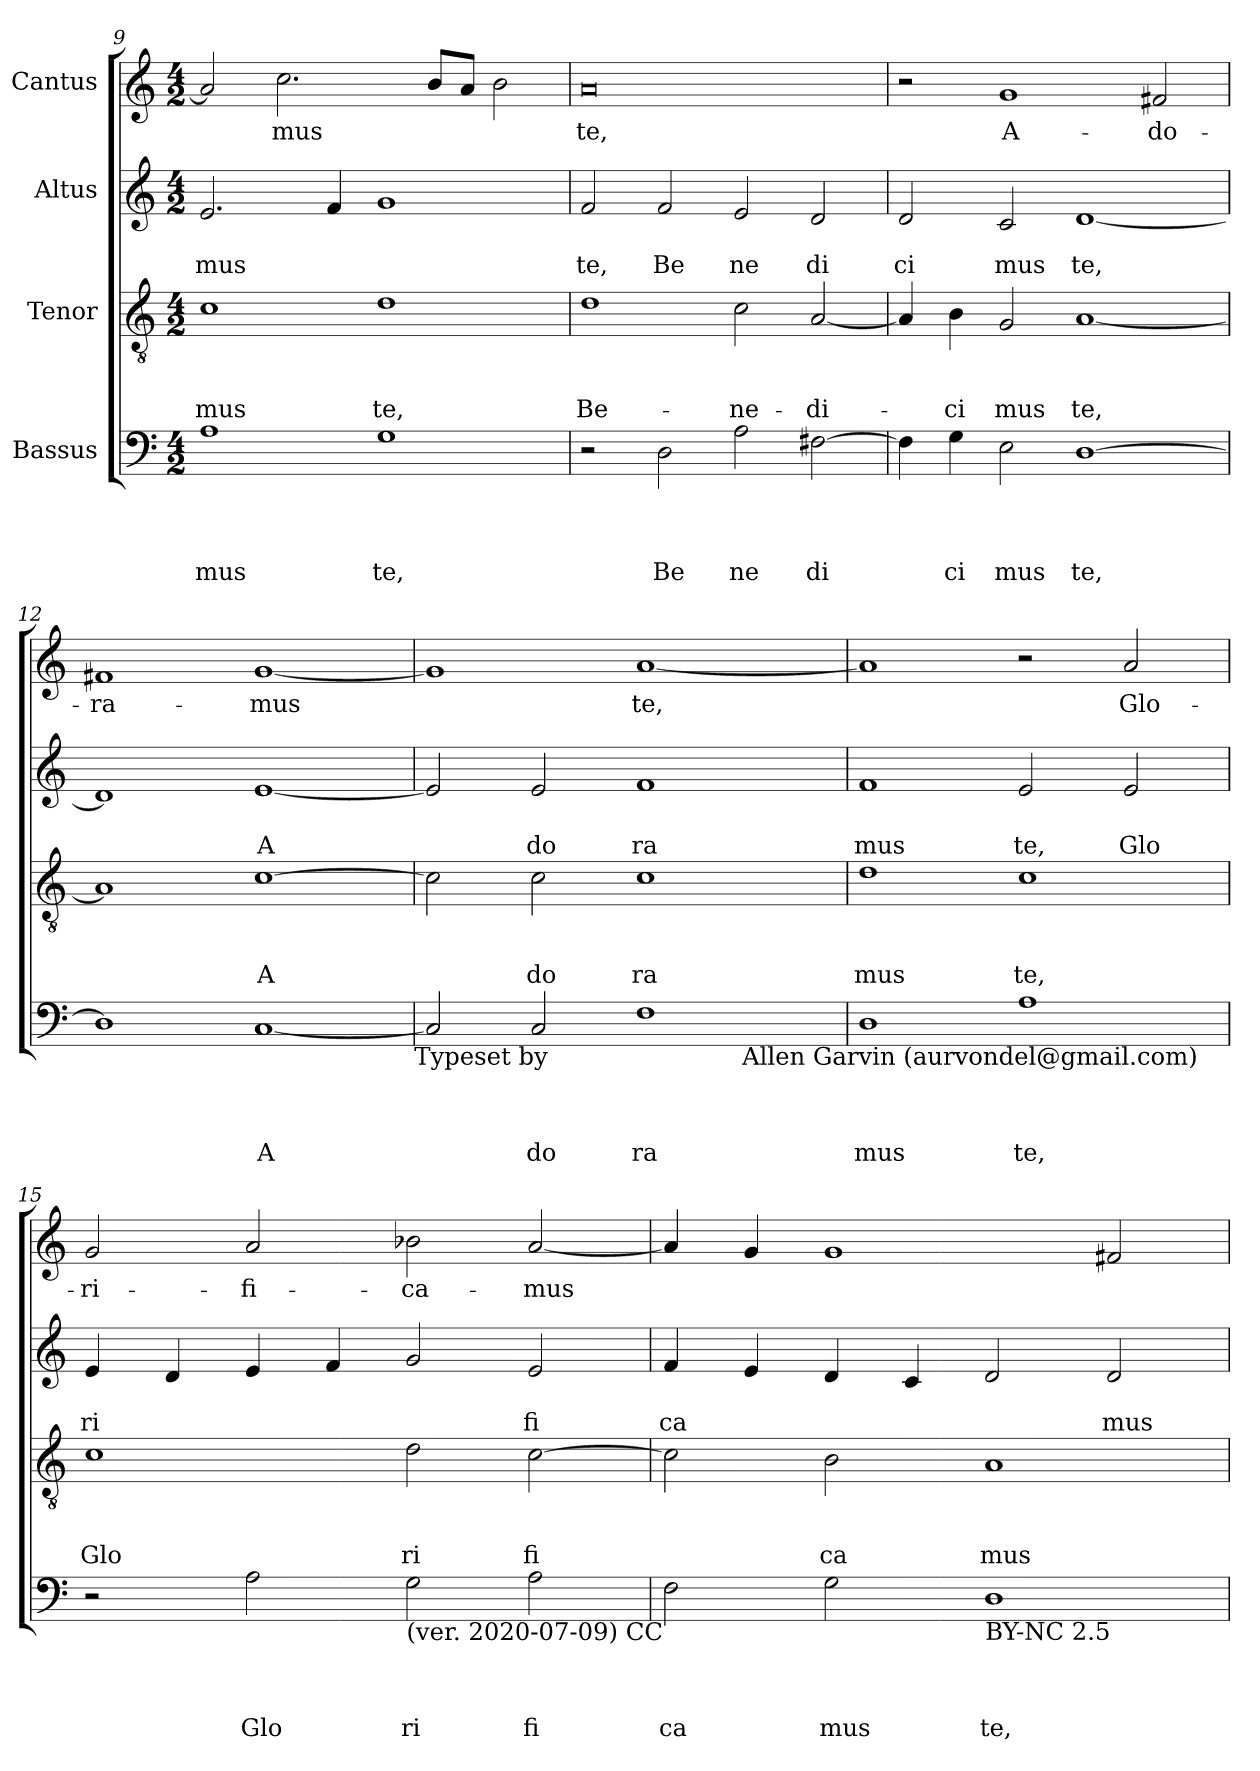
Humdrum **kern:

**kern	**text	**text	**text	**text	**kern	**text	**text	**text	**kern	**text	**text	**kern	**text
*part4	*part4	*part4	*part4	*part4	*part3	*part3	*part3	*part3	*part2	*part2	*part2	*part1	*part1
*staff4	*staff4	*staff4	*staff4	*staff4	*staff3	*staff3	*staff3	*staff3	*staff2	*staff2	*staff2	*staff1	*staff1
*I"Bassus	*	*	*	*	*I"Tenor	*	*	*	*I"Altus	*	*	*I"Cantus	*
*clefF4	*	*	*	*	*clefGv2	*	*	*	*clefG2	*	*	*clefG2	*
*k[]	*	*	*	*	*k[]	*	*	*	*k[]	*	*	*k[]	*
*C:	*	*	*	*	*C:	*	*	*	*C:	*	*	*C:	*
*M4/2	*	*	*	*	*M4/2	*	*	*	*M4/2	*	*	*M4/2	*
=9	=9	=9	=9	=9	=9	=9	=9	=9	=9	=9	=9	=9	=9
!	!	!	!	!LO:LY:b	!	!	!	!LO:LY:b	!	!	!LO:LY:b	!	!
1A	.	.	.	mus	1c	.	.	-mus	2.e/	.	mus	2a/]	.
!	!	!	!	!	!	!	!	!	!	!	!	!	!LO:LY:b
.	.	.	.	.	.	.	.	.	.	.	.	2.cc\	mus
.	.	.	.	.	.	.	.	.	4f/	.	.	.	.
!	!	!	!	!LO:LY:b	!	!	!	!LO:LY:b	!	!	!	!	!
1G	.	.	.	te,	1d	.	.	te,	1g	.	.	.	.
.	.	.	.	.	.	.	.	.	.	.	.	8b/L	.
.	.	.	.	.	.	.	.	.	.	.	.	8a/J	.
.	.	.	.	.	.	.	.	.	.	.	.	2b\	.
=10	=10	=10	=10	=10	=10	=10	=10	=10	=10	=10	=10	=10	=10
!	!	!	!	!	!	!	!	!LO:LY:b	!	!	!LO:LY:b	!	!LO:LY:b
2r	.	.	.	.	1d	.	.	Be-	2f/	.	te,	0a	te,
!	!	!	!	!LO:LY:b	!	!	!	!	!	!	!LO:LY:b	!	!
2D\	.	.	.	Be	.	.	.	.	2f/	.	Be	.	.
!	!	!	!	!LO:LY:b	!	!	!	!LO:LY:b	!	!	!LO:LY:b	!	!
2A\	.	.	.	ne	2c\	.	.	-ne-	2e/	.	ne	.	.
!	!	!	!	!LO:LY:b	!	!	!	!LO:LY:b	!	!	!LO:LY:b	!	!
[<2F#X\	.	.	.	di	[<2A/	.	.	-di-	2d/	.	di	.	.
!!LO:LB:g=z
=11	=11	=11	=11	=11	=11	=11	=11	=11	=11	=11	=11	=11	=11
!	!	!	!	!	!	!	!	!	!	!	!LO:LY:b	!	!
4F#\]	.	.	.	.	4A/]	.	.	.	2d/	.	ci	2r	.
!	!	!	!	!LO:LY:b	!	!	!	!LO:LY:b	!	!	!	!	!
4G\	.	.	.	ci	4B\	.	.	-ci	.	.	.	.	.
!	!	!	!	!LO:LY:b	!	!	!	!LO:LY:b	!	!	!LO:LY:b	!	!LO:LY:b
2E\	.	.	.	mus	2G/	.	.	mus	2c/	.	mus	1g	A-
!	!	!	!	!LO:LY:b	!	!	!	!LO:LY:b	!	!	!LO:LY:b	!	!
[>1D	.	.	.	te,	[<1A	.	.	te,	[<1d	.	te,	.	.
!	!	!	!	!	!	!	!	!	!	!	!	!	!LO:LY:b
.	.	.	.	.	.	.	.	.	.	.	.	2f#X/	-do-
=12	=12	=12	=12	=12	=12	=12	=12	=12	=12	=12	=12	=12	=12
!	!	!	!	!	!	!	!	!	!	!	!	!	!LO:LY:b
1D]	.	.	.	.	1A]	.	.	.	1d]	.	.	1f#X	-ra-
!	!	!	!	!LO:LY:b	!	!	!	!LO:LY:b	!	!	!LO:LY:b	!	!LO:LY:b
[<1C	.	.	.	A	[>1c	.	.	A	[<1e	.	A	[<1g	-mus
!LO:TX:b:t=Typeset by	!	!	!	!	!	!	!	!	!	!	!	!	!
=13	=13	=13	=13	=13	=13	=13	=13	=13	=13	=13	=13	=13	=13
*^	*	*	*	*	*	*	*	*	*	*	*	*	*
2C/]	1.ryy	.	.	.	.	2c\]	.	.	.	2e/]	.	.	1g]	.
!	!	!	!	!	!LO:LY:b	!	!	!	!LO:LY:b	!	!	!LO:LY:b	!	!
2C/	.	.	.	.	do	2c\	.	.	do	2e/	.	do	.	.
!	!	!	!	!	!LO:LY:b	!	!	!	!LO:LY:b	!	!	!LO:LY:b	!	!LO:LY:b
1F	.	.	.	.	ra	1c	.	.	ra	1f	.	ra	[<1a	te,
!	!LO:TX:b:t=Allen Garvin (aurvondel@gmail.com)	!	!	!	!	!	!	!	!	!	!	!	!	!
.	2ryy	.	.	.	.	.	.	.	.	.	.	.	.	.
=14	=14	=14	=14	=14	=14	=14	=14	=14	=14	=14	=14	=14	=14	=14
!	!	!	!	!	!LO:LY:b	!	!	!	!LO:LY:b	!	!	!LO:LY:b	!	!
*v	*v	*	*	*	*	*	*	*	*	*	*	*	*	*
1D	.	.	.	mus	1d	.	.	mus	1f	.	mus	1a]	.
!	!	!	!	!LO:LY:b	!	!	!	!LO:LY:b	!	!	!LO:LY:b	!	!
1A	.	.	.	te,	1c	.	.	te,	2e/	.	te,	2r	.
!	!	!	!	!	!	!	!	!	!	!	!LO:LY:b	!	!LO:LY:b
.	.	.	.	.	.	.	.	.	2e/	.	Glo	2a/	Glo-
=15	=15	=15	=15	=15	=15	=15	=15	=15	=15	=15	=15	=15	=15
!	!	!	!	!	!	!	!	!LO:LY:b	!	!	!LO:LY:b	!	!LO:LY:b
2r	.	.	.	.	1c	.	.	Glo	4e/	.	ri	2g/	-ri-
.	.	.	.	.	.	.	.	.	4d/	.	.	.	.
!	!	!	!	!LO:LY:b	!	!	!	!	!	!	!	!	!LO:LY:b
2A\	.	.	.	Glo	.	.	.	.	4e/	.	.	2a/	-fi-
.	.	.	.	.	.	.	.	.	4f/	.	.	.	.
!LO:TX:b:t=(ver. 2020-07-09) CC	!	!	!	!	!	!	!	!	!	!	!	!	!
!	!	!	!	!LO:LY:b	!	!	!	!LO:LY:b	!	!	!	!	!LO:LY:b
2G\	.	.	.	ri	2d\	.	.	ri	2g/	.	.	2b-X\	-ca-
!	!	!	!	!LO:LY:b	!	!	!	!LO:LY:b	!	!	!LO:LY:b	!	!LO:LY:b
2A\	.	.	.	fi	[>2c\	.	.	fi	2e/	.	fi	[<2a/	-mus
=16	=16	=16	=16	=16	=16	=16	=16	=16	=16	=16	=16	=16	=16
!	!	!	!	!LO:LY:b	!	!	!	!	!	!	!LO:LY:b	!	!
2F\	.	.	.	ca	2c\]	.	.	.	4f/	.	ca	4a/]	.
.	.	.	.	.	.	.	.	.	4e/	.	.	4g/	.
!	!	!	!	!LO:LY:b	!	!	!	!LO:LY:b	!	!	!	!	!
2G\	.	.	.	mus	2B\	.	.	ca	4d/	.	.	1g	.
.	.	.	.	.	.	.	.	.	4c/	.	.	.	.
!LO:TX:b:t=BY-NC 2.5	!	!	!	!	!	!	!	!	!	!	!	!	!
!	!	!	!	!LO:LY:b	!	!	!	!LO:LY:b	!	!	!	!	!
1D	.	.	.	te,	1A	.	.	mus	2d/	.	.	.	.
!	!	!	!	!	!	!	!	!	!	!	!LO:LY:b	!	!
.	.	.	.	.	.	.	.	.	2d/	.	mus	2f#/	.
=	=	=	=	=	=	=	=	=	=	=	=	=	=
*-	*-	*-	*-	*-	*-	*-	*-	*-	*-	*-	*-	*-	*-
